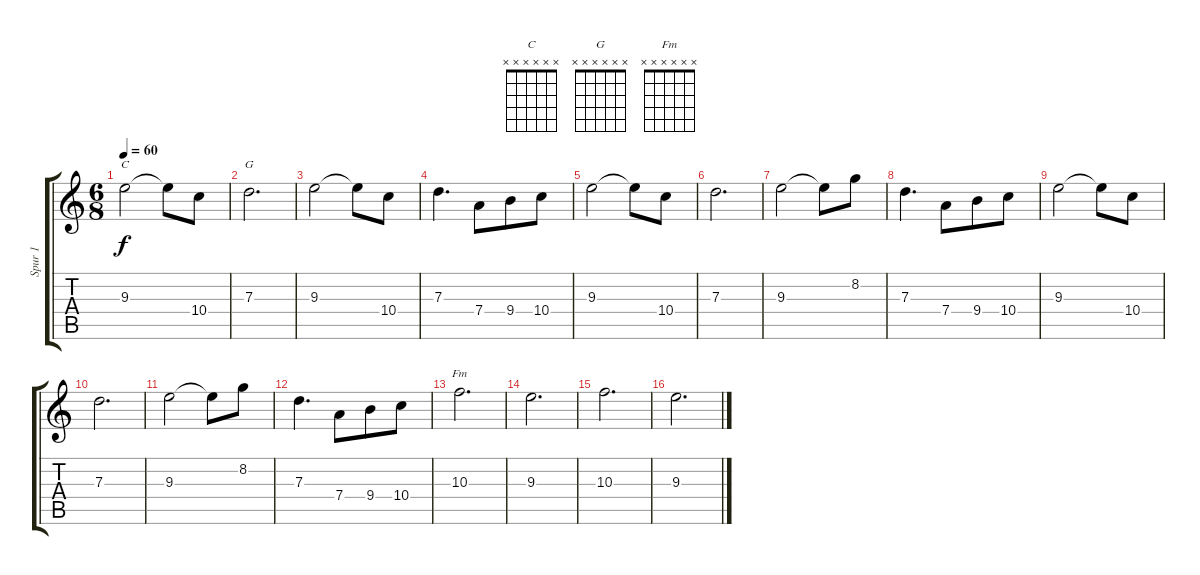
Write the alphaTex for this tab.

\track ("Spur 1" "Spur 1") {instrument acousticguitarsteel}
\staff {score tabs}
\tuning (E4 B3 G3 D3 A2 E2) {hide}
\chord ("C" x x x x x x)
\chord ("G" x x x x x x)
\chord ("Fm" x x x x x x)
\ts (6 8)
\tempo 60
\clef g2
\ks c
9.3.2{ch "C" dy f} 9.3{t}.8 10.4.8 |
7.3.2{d ch "G"} |
9.3.2 9.3{t}.8 10.4.8 |
7.3.4{d} 7.4.8 9.4.8 10.4.8 |
9.3.2 9.3{t}.8 10.4.8 |
7.3.2{d} |
9.3.2 9.3{t}.8 8.2.8 |
7.3.4{d} 7.4.8 9.4.8 10.4.8 |
9.3.2 9.3{t}.8 10.4.8 |
7.3.2{d} |
9.3.2 9.3{t}.8 8.2.8 |
7.3.4{d} 7.4.8 9.4.8 10.4.8 |
10.3.2{d ch "Fm"} |
9.3.2{d} |
10.3.2{d} |
9.3.2{d}
